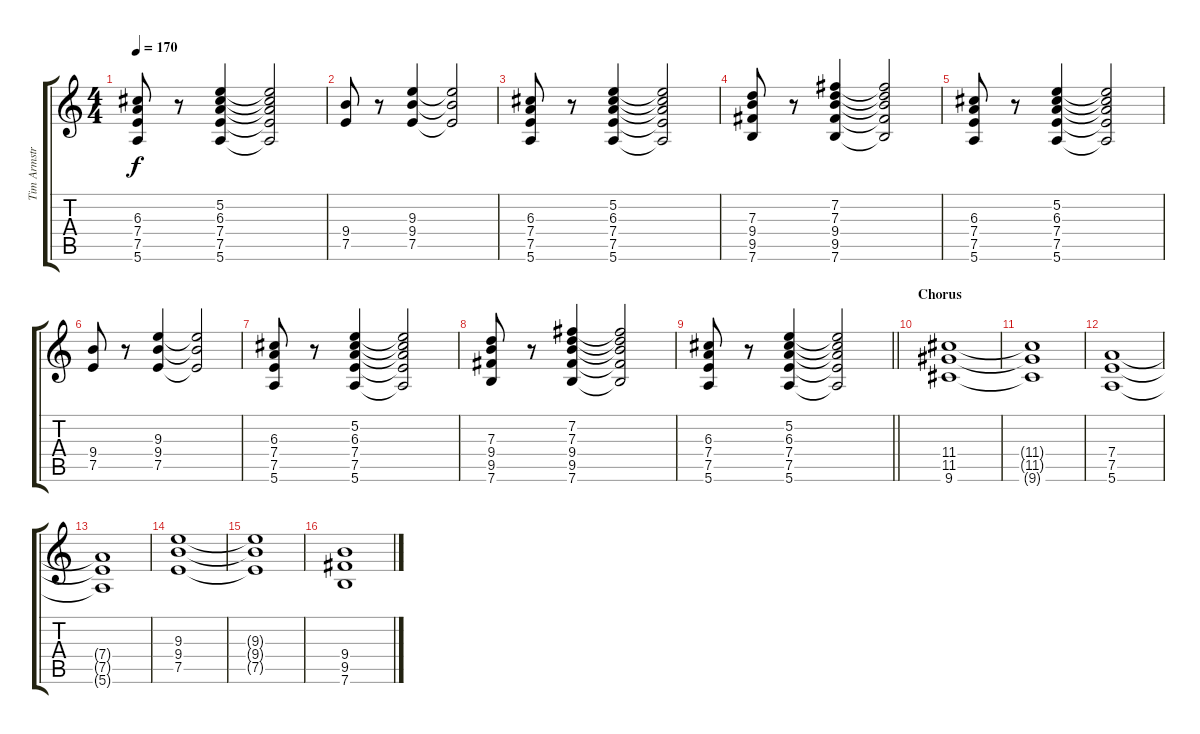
\track ("Tim Armstrong" "Tim Armstr") {instrument distortionguitar}
\staff {score tabs}
\tuning (E4 B3 G3 D3 A2 E2) {hide}
\ts (4 4)
\tempo 170
\clef g2
\ks c
(6.3 7.4 7.5 5.6).8{dy f} r.8 (5.2 6.3 7.4 7.5 5.6).4 (5.2{t} 6.3{t} 7.4{t} 7.5{t} 5.6{t}).2 |
(9.4 7.5).8 r.8 (9.3 9.4 7.5).4 (9.3{t} 9.4{t} 7.5{t}).2 |
(6.3 7.4 7.5 5.6).8 r.8 (5.2 6.3 7.4 7.5 5.6).4 (5.2{t} 6.3{t} 7.4{t} 7.5{t} 5.6{t}).2 |
(7.3 9.4 9.5 7.6).8 r.8 (7.2 7.3 9.4 9.5 7.6).4 (7.2{t} 7.3{t} 9.4{t} 9.5{t} 7.6{t}).2 |
(6.3 7.4 7.5 5.6).8 r.8 (5.2 6.3 7.4 7.5 5.6).4 (5.2{t} 6.3{t} 7.4{t} 7.5{t} 5.6{t}).2 |
(9.4 7.5).8 r.8 (9.3 9.4 7.5).4 (9.3{t} 9.4{t} 7.5{t}).2 |
(6.3 7.4 7.5 5.6).8 r.8 (5.2 6.3 7.4 7.5 5.6).4 (5.2{t} 6.3{t} 7.4{t} 7.5{t} 5.6{t}).2 |
(7.3 9.4 9.5 7.6).8 r.8 (7.2 7.3 9.4 9.5 7.6).4 (7.2{t} 7.3{t} 9.4{t} 9.5{t} 7.6{t}).2 |
\barLineRight lightlight
(6.3 7.4 7.5 5.6).8 r.8 (5.2 6.3 7.4 7.5 5.6).4 (5.2{t} 6.3{t} 7.4{t} 7.5{t} 5.6{t}).2 |
\section ("" "Chorus")
(11.4 11.5 9.6).1{volume 6} |
(11.4{t} 11.5{t} 9.6{t}).1 |
(7.4 7.5 5.6).1 |
(7.4{t} 7.5{t} 5.6{t}).1 |
(9.3 9.4 7.5).1 |
(9.3{t} 9.4{t} 7.5{t}).1 |
(9.4 9.5 7.6).1
